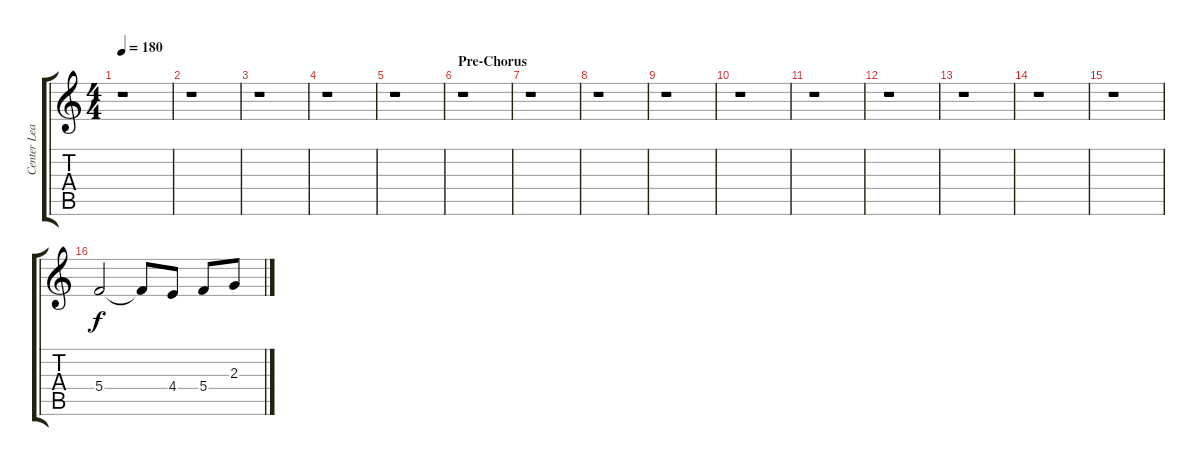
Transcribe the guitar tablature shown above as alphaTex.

\track ("Center Lead 2" "Center Lea") {instrument distortionguitar}
\staff {score tabs}
\tuning (D4 A3 F3 C3 G2 C2) {hide}
\ts (4 4)
\tempo 180
\clef g2
\ks aminor
r.1{dy f} |
r.1 |
r.1 |
r.1 |
r.1 |
\section ("" "Pre-Chorus")
r.1 |
r.1 |
r.1 |
r.1 |
r.1 |
r.1 |
r.1 |
r.1 |
r.1 |
r.1 |
5.4.2 5.4{t}.8 4.4.8 5.4.8 2.3.8
